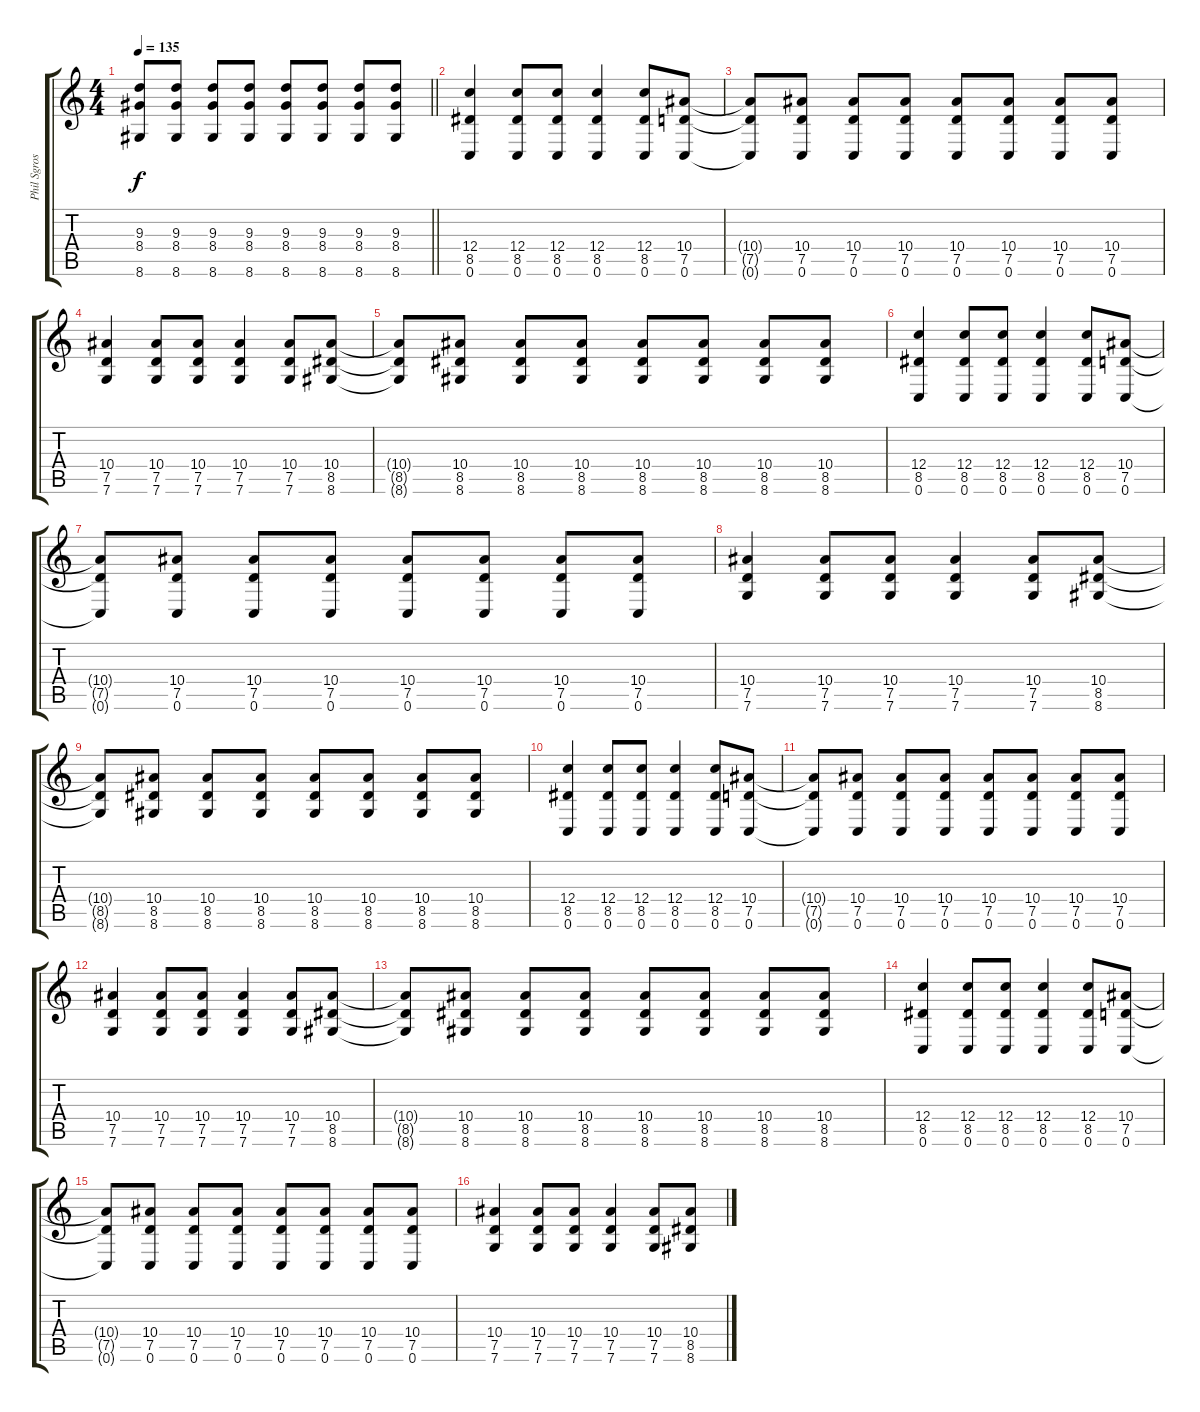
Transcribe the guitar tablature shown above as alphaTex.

\track ("Phil Sgrosso" "Phil Sgros") {instrument distortionguitar}
\staff {score tabs}
\tuning (D4 A3 F3 C3 G2 C2) {hide}
\ts (4 4)
\tempo 135
\clef g2
\barLineRight lightlight
\ks c
(9.3{t} 8.4{t} 8.6{t}).8{dy f} (9.3 8.4 8.6).8 (9.3 8.4 8.6).8 (9.3 8.4 8.6).8 (9.3 8.4 8.6).8 (9.3 8.4 8.6).8 (9.3 8.4 8.6).8 (9.3 8.4 8.6).8 |
\section ("" " ")
(12.4 8.5 0.6).4 (12.4 8.5 0.6).8 (12.4 8.5 0.6).8 (12.4 8.5 0.6).4 (12.4 8.5 0.6).8 (10.4 7.5 0.6).8 |
(10.4{t} 7.5{t} 0.6{t}).8 (10.4 7.5 0.6).8 (10.4 7.5 0.6).8 (10.4 7.5 0.6).8 (10.4 7.5 0.6).8 (10.4 7.5 0.6).8 (10.4 7.5 0.6).8 (10.4 7.5 0.6).8 |
(10.4 7.5 7.6).4 (10.4 7.5 7.6).8 (10.4 7.5 7.6).8 (10.4 7.5 7.6).4 (10.4 7.5 7.6).8 (10.4 8.5 8.6).8 |
(10.4{t} 8.5{t} 8.6{t}).8 (10.4 8.5 8.6).8 (10.4 8.5 8.6).8 (10.4 8.5 8.6).8 (10.4 8.5 8.6).8 (10.4 8.5 8.6).8 (10.4 8.5 8.6).8 (10.4 8.5 8.6).8 |
(12.4 8.5 0.6).4 (12.4 8.5 0.6).8 (12.4 8.5 0.6).8 (12.4 8.5 0.6).4 (12.4 8.5 0.6).8 (10.4 7.5 0.6).8 |
(10.4{t} 7.5{t} 0.6{t}).8 (10.4 7.5 0.6).8 (10.4 7.5 0.6).8 (10.4 7.5 0.6).8 (10.4 7.5 0.6).8 (10.4 7.5 0.6).8 (10.4 7.5 0.6).8 (10.4 7.5 0.6).8 |
(10.4 7.5 7.6).4 (10.4 7.5 7.6).8 (10.4 7.5 7.6).8 (10.4 7.5 7.6).4 (10.4 7.5 7.6).8 (10.4 8.5 8.6).8 |
(10.4{t} 8.5{t} 8.6{t}).8 (10.4 8.5 8.6).8 (10.4 8.5 8.6).8 (10.4 8.5 8.6).8 (10.4 8.5 8.6).8 (10.4 8.5 8.6).8 (10.4 8.5 8.6).8 (10.4 8.5 8.6).8 |
(12.4 8.5 0.6).4 (12.4 8.5 0.6).8 (12.4 8.5 0.6).8 (12.4 8.5 0.6).4 (12.4 8.5 0.6).8 (10.4 7.5 0.6).8 |
(10.4{t} 7.5{t} 0.6{t}).8 (10.4 7.5 0.6).8 (10.4 7.5 0.6).8 (10.4 7.5 0.6).8 (10.4 7.5 0.6).8 (10.4 7.5 0.6).8 (10.4 7.5 0.6).8 (10.4 7.5 0.6).8 |
(10.4 7.5 7.6).4 (10.4 7.5 7.6).8 (10.4 7.5 7.6).8 (10.4 7.5 7.6).4 (10.4 7.5 7.6).8 (10.4 8.5 8.6).8 |
(10.4{t} 8.5{t} 8.6{t}).8 (10.4 8.5 8.6).8 (10.4 8.5 8.6).8 (10.4 8.5 8.6).8 (10.4 8.5 8.6).8 (10.4 8.5 8.6).8 (10.4 8.5 8.6).8 (10.4 8.5 8.6).8 |
(12.4 8.5 0.6).4 (12.4 8.5 0.6).8 (12.4 8.5 0.6).8 (12.4 8.5 0.6).4 (12.4 8.5 0.6).8 (10.4 7.5 0.6).8 |
(10.4{t} 7.5{t} 0.6{t}).8 (10.4 7.5 0.6).8 (10.4 7.5 0.6).8 (10.4 7.5 0.6).8 (10.4 7.5 0.6).8 (10.4 7.5 0.6).8 (10.4 7.5 0.6).8 (10.4 7.5 0.6).8 |
(10.4 7.5 7.6).4 (10.4 7.5 7.6).8 (10.4 7.5 7.6).8 (10.4 7.5 7.6).4 (10.4 7.5 7.6).8 (10.4 8.5 8.6).8
